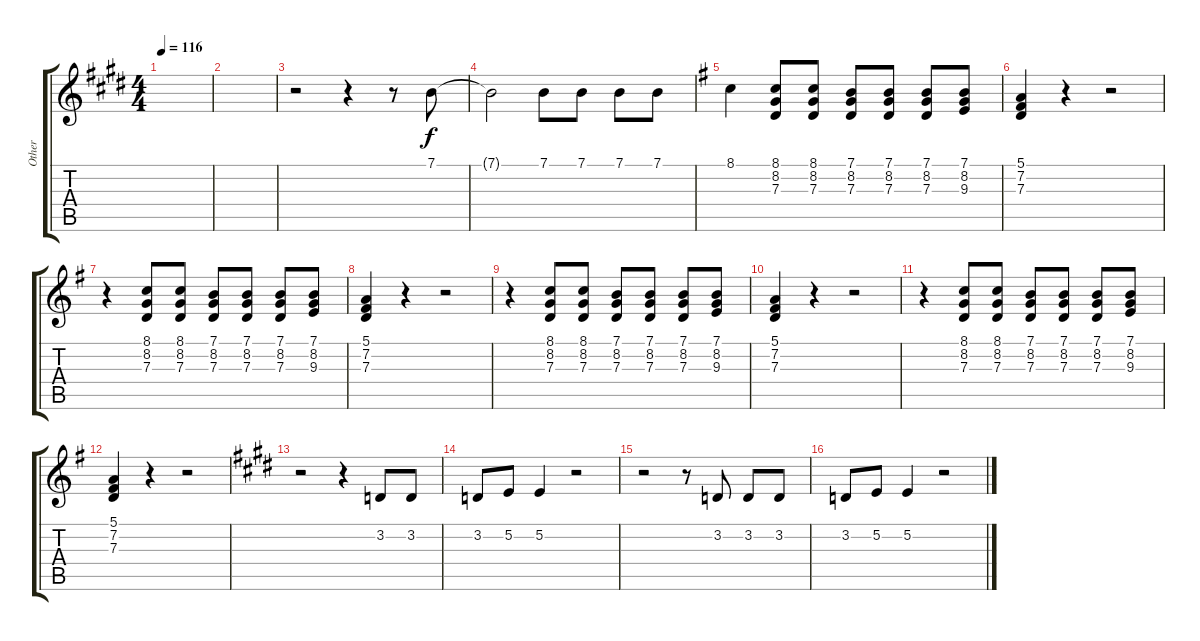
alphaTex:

\track ("Other" "Other") {instrument lead1square}
\staff {score tabs}
\tuning (E4 B3 G3 D3 A2 E2) {hide}
\ts (4 4)
\tempo 116
\clef g2
\ks e
|
|
r.2 r.4 r.8 7.1.8 |
7.1{t}.2 7.1.8 7.1.8 7.1.8 7.1.8 |
\ks g
8.1.4 (8.1 8.2 7.3).8 (8.1 8.2 7.3).8 (7.1 8.2 7.3).8 (7.1 8.2 7.3).8 (7.1 8.2 7.3).8 (7.1 8.2 9.3).8 |
(5.1 7.2 7.3).4 r.4 r.2 |
r.4 (8.1 8.2 7.3).8 (8.1 8.2 7.3).8 (7.1 8.2 7.3).8 (7.1 8.2 7.3).8 (7.1 8.2 7.3).8 (7.1 8.2 9.3).8 |
(5.1 7.2 7.3).4 r.4 r.2 |
r.4 (8.1 8.2 7.3).8 (8.1 8.2 7.3).8 (7.1 8.2 7.3).8 (7.1 8.2 7.3).8 (7.1 8.2 7.3).8 (7.1 8.2 9.3).8 |
(5.1 7.2 7.3).4 r.4 r.2 |
r.4 (8.1 8.2 7.3).8 (8.1 8.2 7.3).8 (7.1 8.2 7.3).8 (7.1 8.2 7.3).8 (7.1 8.2 7.3).8 (7.1 8.2 9.3).8 |
(5.1 7.2 7.3).4 r.4 r.2 |
\ks e
r.2 r.4 3.2.8 3.2.8 |
3.2.8 5.2.8 5.2.4 r.2 |
r.2 r.8 3.2.8 3.2.8 3.2.8 |
3.2.8 5.2.8 5.2.4 r.2
